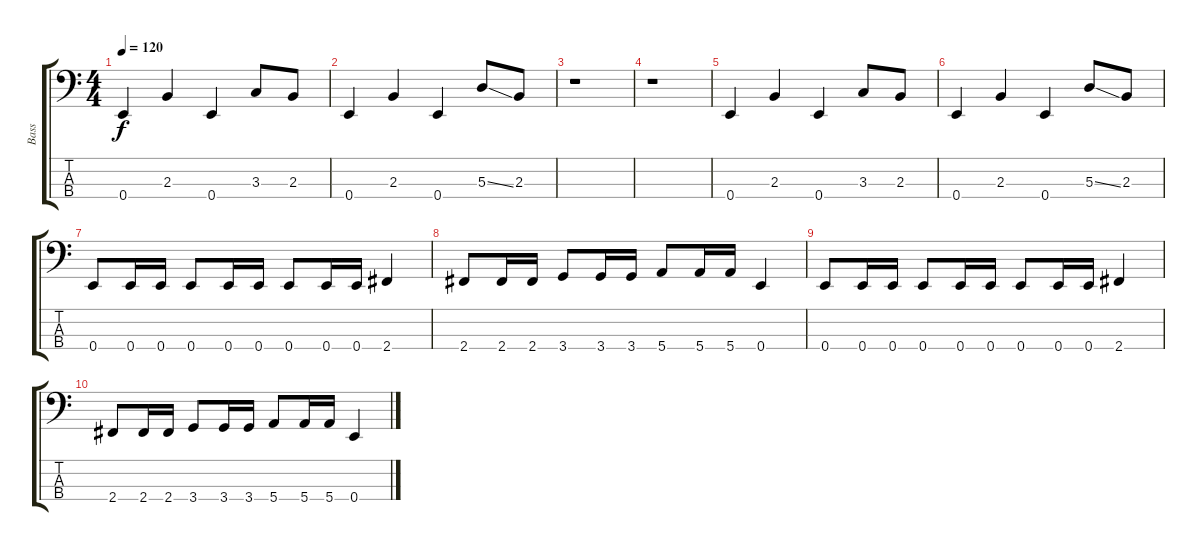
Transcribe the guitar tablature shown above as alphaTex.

\track ("Bass" "Bass") {instrument electricbassfinger}
\staff {score tabs}
\tuning (G2 D2 A1 E1) {hide}
\ts (4 4)
\tempo 120
\clef f4
\ks c
0.4.4{dy f} 2.3.4 0.4.4 3.3.8 2.3.8 |
0.4.4 2.3.4 0.4.4 5.3{ss}.8 2.3.8 |
r.1 |
r.1 |
0.4.4 2.3.4 0.4.4 3.3.8 2.3.8 |
0.4.4 2.3.4 0.4.4 5.3{ss}.8 2.3.8 |
0.4.8 0.4.16 0.4.16 0.4.8 0.4.16 0.4.16 0.4.8 0.4.16 0.4.16 2.4.4 |
2.4.8 2.4.16 2.4.16 3.4.8 3.4.16 3.4.16 5.4.8 5.4.16 5.4.16 0.4.4 |
0.4.8 0.4.16 0.4.16 0.4.8 0.4.16 0.4.16 0.4.8 0.4.16 0.4.16 2.4.4 |
2.4.8 2.4.16 2.4.16 3.4.8 3.4.16 3.4.16 5.4.8 5.4.16 5.4.16 0.4.4
